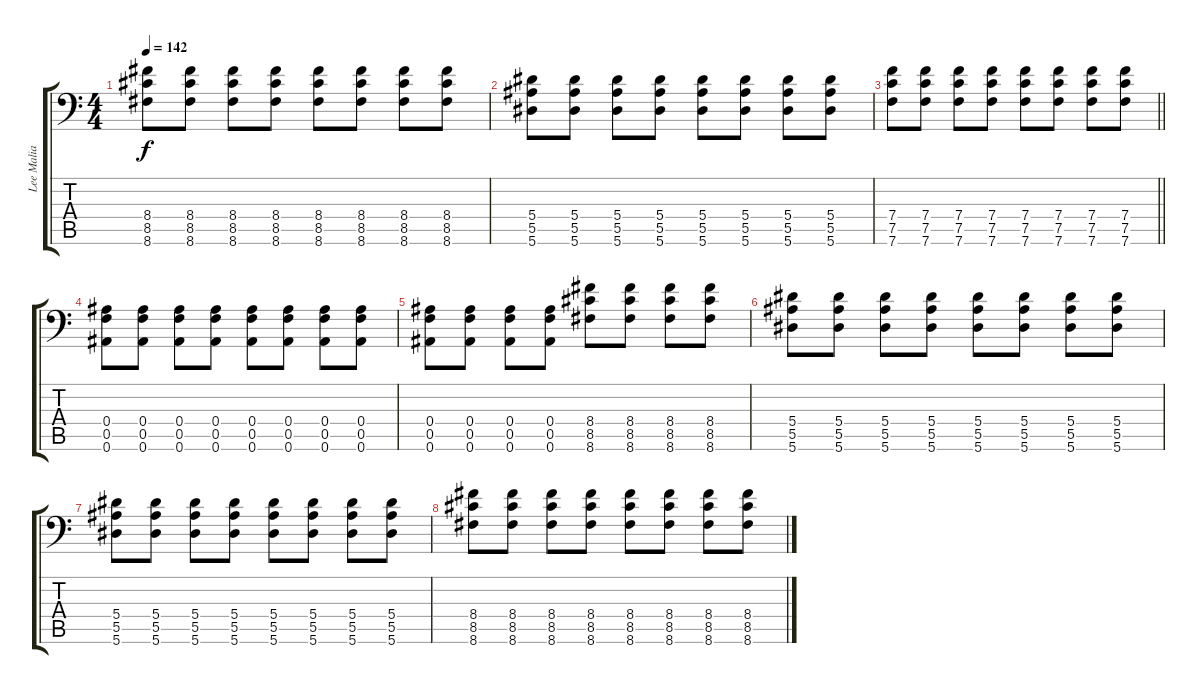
\track ("Lee Malia" "Lee Malia") {instrument distortionguitar}
\staff {score tabs}
\tuning (C4 G3 Eb3 Bb2 F2 Bb1) {hide}
\ts (4 4)
\tempo 142
\clef f4
\ks c
(8.4 8.5 8.6).8{dy f} (8.4 8.5 8.6).8 (8.4 8.5 8.6).8 (8.4 8.5 8.6).8 (8.4 8.5 8.6).8 (8.4 8.5 8.6).8 (8.4 8.5 8.6).8 (8.4 8.5 8.6).8 |
(5.4 5.5 5.6).8 (5.4 5.5 5.6).8 (5.4 5.5 5.6).8 (5.4 5.5 5.6).8 (5.4 5.5 5.6).8 (5.4 5.5 5.6).8 (5.4 5.5 5.6).8 (5.4 5.5 5.6).8 |
\barLineRight lightlight
(7.4 7.5 7.6).8 (7.4 7.5 7.6).8 (7.4 7.5 7.6).8 (7.4 7.5 7.6).8 (7.4 7.5 7.6).8 (7.4 7.5 7.6).8 (7.4 7.5 7.6).8 (7.4 7.5 7.6).8 |
(0.4 0.5 0.6).8 (0.4 0.5 0.6).8 (0.4 0.5 0.6).8 (0.4 0.5 0.6).8 (0.4 0.5 0.6).8 (0.4 0.5 0.6).8 (0.4 0.5 0.6).8 (0.4 0.5 0.6).8 |
(0.4 0.5 0.6).8 (0.4 0.5 0.6).8 (0.4 0.5 0.6).8 (0.4 0.5 0.6).8 (8.4 8.5 8.6).8 (8.4 8.5 8.6).8 (8.4 8.5 8.6).8 (8.4 8.5 8.6).8 |
(5.4 5.5 5.6).8 (5.4 5.5 5.6).8 (5.4 5.5 5.6).8 (5.4 5.5 5.6).8 (5.4 5.5 5.6).8 (5.4 5.5 5.6).8 (5.4 5.5 5.6).8 (5.4 5.5 5.6).8 |
(5.4 5.5 5.6).8 (5.4 5.5 5.6).8 (5.4 5.5 5.6).8 (5.4 5.5 5.6).8 (5.4 5.5 5.6).8 (5.4 5.5 5.6).8 (5.4 5.5 5.6).8 (5.4 5.5 5.6).8 |
(8.4 8.5 8.6).8 (8.4 8.5 8.6).8 (8.4 8.5 8.6).8 (8.4 8.5 8.6).8 (8.4 8.5 8.6).8 (8.4 8.5 8.6).8 (8.4 8.5 8.6).8 (8.4 8.5 8.6).8
